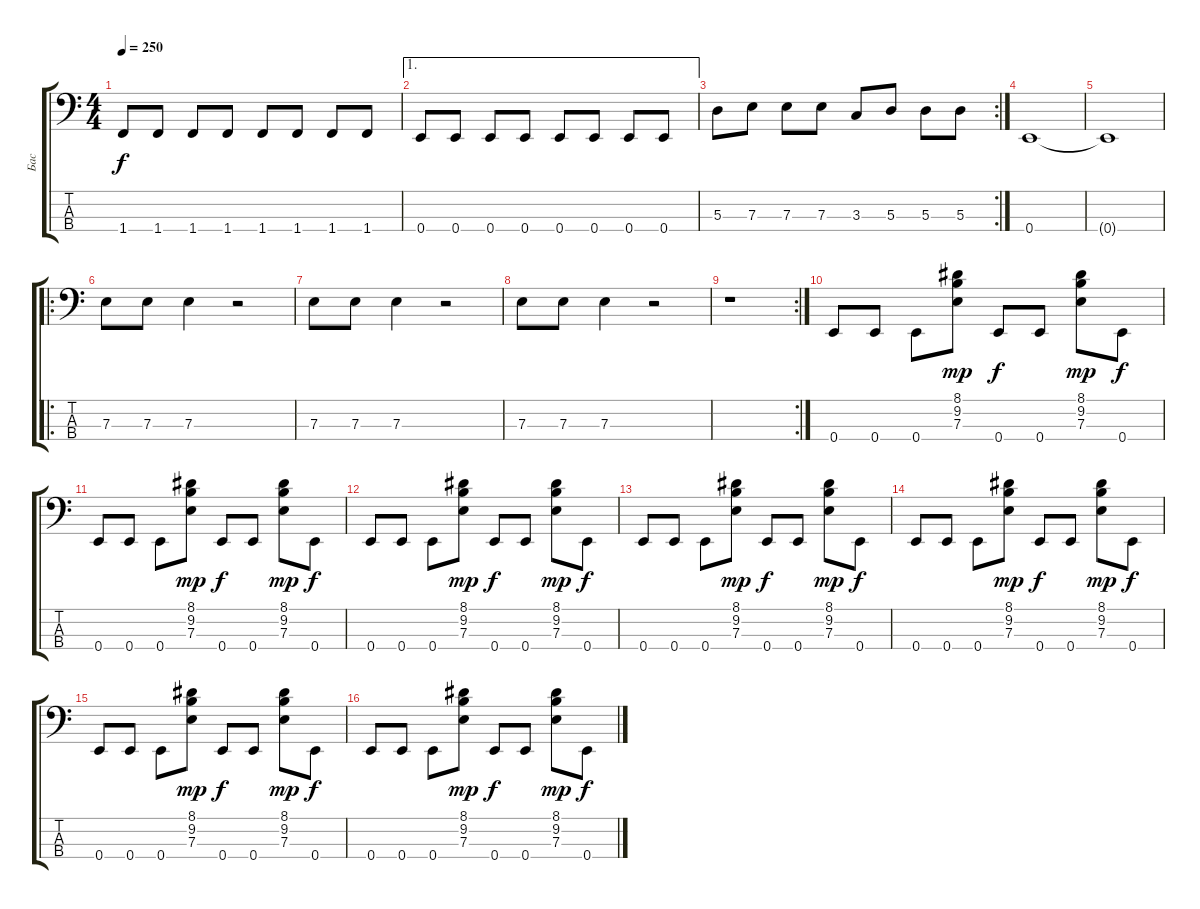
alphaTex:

\track ("Бас" "Бас") {instrument electricbasspick}
\staff {score tabs}
\tuning (G2 D2 A1 E1) {hide}
\ts (4 4)
\tempo 250
\clef f4
\ks c
1.4.8{dy f} 1.4.8 1.4.8 1.4.8 1.4.8 1.4.8 1.4.8 1.4.8 |
\ae 1
0.4.8 0.4.8 0.4.8 0.4.8 0.4.8 0.4.8 0.4.8 0.4.8 |
\rc 2
5.3.8 7.3.8 7.3.8 7.3.8 3.3.8 5.3.8 5.3.8 5.3.8 |
0.4.1 |
0.4{t}.1 |
\ro
7.3.8 7.3.8 7.3.4 r.2 |
7.3.8 7.3.8 7.3.4 r.2 |
7.3.8 7.3.8 7.3.4 r.2 |
\rc 2
r.1 |
0.4.8 0.4.8 0.4.8 (8.1 9.2 7.3).8{dy mp} 0.4.8{dy f} 0.4.8 (8.1 9.2 7.3).8{dy mp} 0.4.8{dy f} |
0.4.8 0.4.8 0.4.8 (8.1 9.2 7.3).8{dy mp} 0.4.8{dy f} 0.4.8 (8.1 9.2 7.3).8{dy mp} 0.4.8{dy f} |
0.4.8 0.4.8 0.4.8 (8.1 9.2 7.3).8{dy mp} 0.4.8{dy f} 0.4.8 (8.1 9.2 7.3).8{dy mp} 0.4.8{dy f} |
0.4.8 0.4.8 0.4.8 (8.1 9.2 7.3).8{dy mp} 0.4.8{dy f} 0.4.8 (8.1 9.2 7.3).8{dy mp} 0.4.8{dy f} |
0.4.8 0.4.8 0.4.8 (8.1 9.2 7.3).8{dy mp} 0.4.8{dy f} 0.4.8 (8.1 9.2 7.3).8{dy mp} 0.4.8{dy f} |
0.4.8 0.4.8 0.4.8 (8.1 9.2 7.3).8{dy mp} 0.4.8{dy f} 0.4.8 (8.1 9.2 7.3).8{dy mp} 0.4.8{dy f} |
0.4.8 0.4.8 0.4.8 (8.1 9.2 7.3).8{dy mp} 0.4.8{dy f} 0.4.8 (8.1 9.2 7.3).8{dy mp} 0.4.8{dy f}
